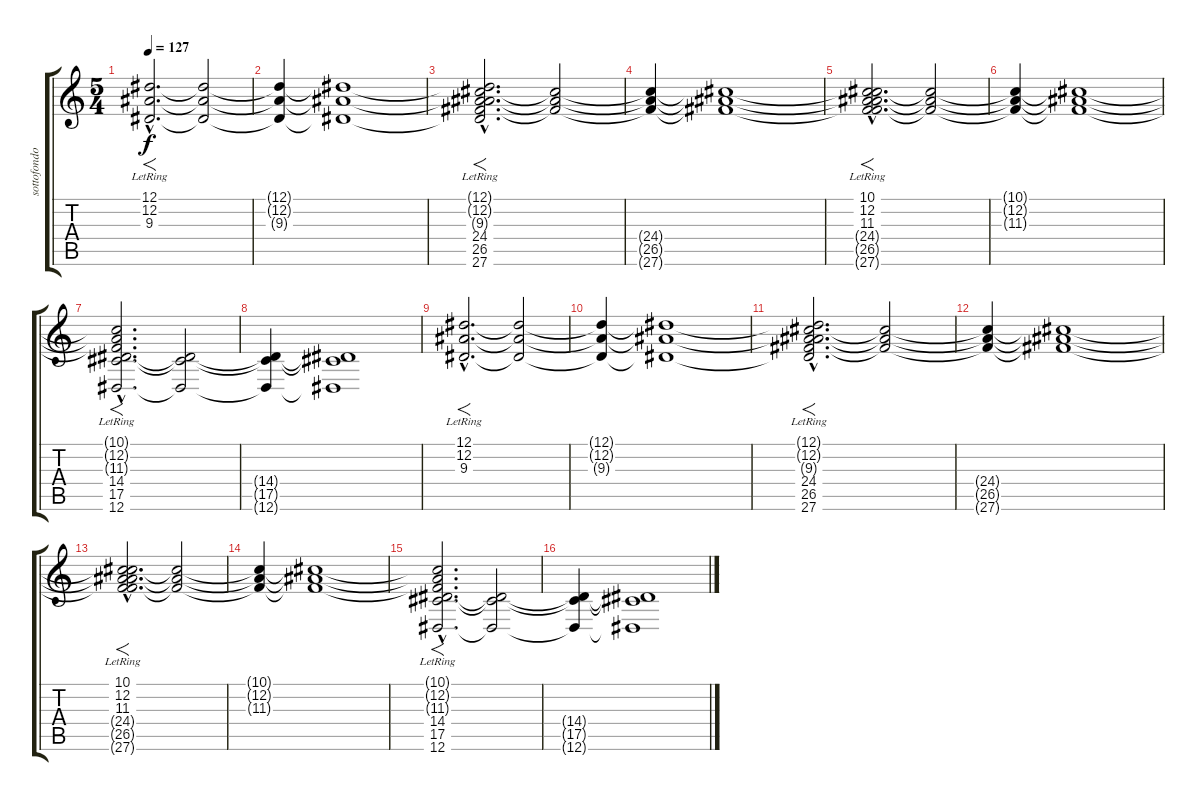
\track ("sottofondo" "sottofondo") {instrument tremolostrings}
\staff {score tabs}
\tuning (Eb4 Bb3 Gb3 Db3 Ab2 Eb2) {hide}
\ts (5 4)
\tempo 127
\clef g2
\ks c
(12.1{hac lr} 12.2{hac lr} 9.3{hac lr}).2{f d dy f} (12.1{t} 12.2{t} 9.3{t}).2 |
(12.1{t} 12.2{t} 9.3{t}).4 (12.1{t} 12.2{t} 9.3{t}).1 |
(12.1{hac t} 12.2{hac t} 9.3{hac t} 24.4{hac lr} 26.5{hac lr} 27.6{hac}).2{f d} (24.4{t} 26.5{t} 27.6{t}).2 |
(24.4{t} 26.5{t} 27.6{t}).4 (24.4{t} 26.5{t} 27.6{t}).1 |
(10.1{hac lr} 12.2{hac lr} 11.3{hac lr} 24.4{hac t} 26.5{hac t} 27.6{hac t}).2{f d} (10.1{t} 12.2{t} 11.3{t}).2 |
(10.1{t} 12.2{t} 11.3{t}).4 (10.1{t} 12.2{t} 11.3{t}).1 |
(10.1{hac t} 12.2{hac t} 11.3{hac t} 14.4{hac lr} 17.5{hac lr} 12.6{hac lr}).2{f d} (14.4{t} 17.5{t} 12.6{t}).2 |
(14.4{t} 17.5{t} 12.6{t}).4 (14.4{t} 17.5{t} 12.6{t}).1 |
(12.1{hac lr} 12.2{hac lr} 9.3{hac lr}).2{f d} (12.1{t} 12.2{t} 9.3{t}).2 |
(12.1{t} 12.2{t} 9.3{t}).4 (12.1{t} 12.2{t} 9.3{t}).1 |
(12.1{hac t} 12.2{hac t} 9.3{hac t} 24.4{hac lr} 26.5{hac lr} 27.6{hac}).2{f d} (24.4{t} 26.5{t} 27.6{t}).2 |
(24.4{t} 26.5{t} 27.6{t}).4 (24.4{t} 26.5{t} 27.6{t}).1 |
(10.1{hac lr} 12.2{hac lr} 11.3{hac lr} 24.4{hac t} 26.5{hac t} 27.6{hac t}).2{f d} (10.1{t} 12.2{t} 11.3{t}).2 |
(10.1{t} 12.2{t} 11.3{t}).4 (10.1{t} 12.2{t} 11.3{t}).1 |
(10.1{hac t} 12.2{hac t} 11.3{hac t} 14.4{hac lr} 17.5{hac lr} 12.6{hac lr}).2{f d} (14.4{t} 17.5{t} 12.6{t}).2 |
(14.4{t} 17.5{t} 12.6{t}).4 (14.4{t} 17.5{t} 12.6{t}).1
